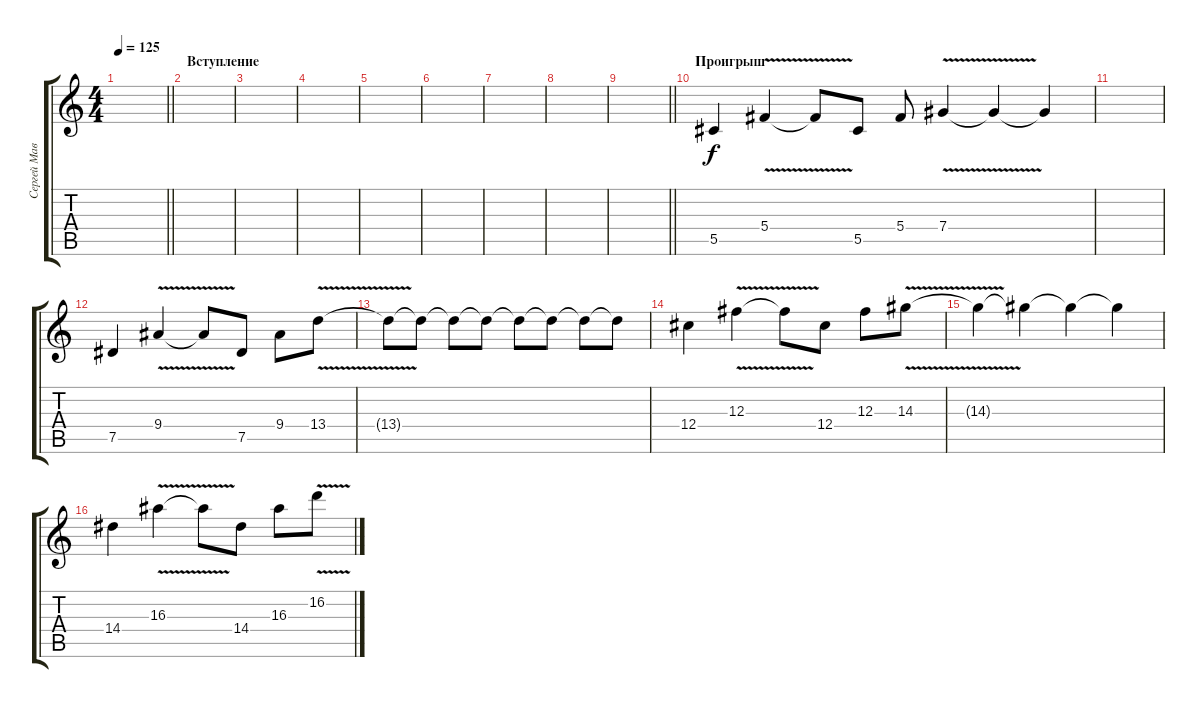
\track ("Сергей Маврин" "Сергей Мав") {instrument overdrivenguitar}
\staff {score tabs}
\tuning (Eb4 Bb3 Gb3 Db3 Ab2 Db2) {hide}
\ts (4 4)
\tempo 125
\clef g2
\barLineRight lightlight
\ks c
|
\section ("" "Вступление")
|
|
|
|
|
|
|
\barLineRight lightlight
|
\section ("" "Проигрыш")
5.5.4 5.4{v}.4 5.4{t}.8 5.5.8 5.4.8 7.4{v}.4 7.4{t}.4 7.4{t}.4 |
|
7.5.4 9.4{v}.4 9.4{t}.8 7.5.8 9.4.8 13.4{v}.8 |
13.4{t}.8 13.4{t}.8 13.4{t}.8 13.4{t}.8 13.4{t}.8 13.4{t}.8 13.4{t}.8 13.4{t}.8 |
12.4.4 12.3{v}.4 12.3{t}.8 12.4.8 12.3.8 14.3{v}.8 |
14.3{t}.4 14.3{t}.4 14.3{t}.4 14.3{t}.4 |
14.4.4 16.3{v}.4 16.3{t}.8 14.4.8 16.3.8 16.2{v}.8
